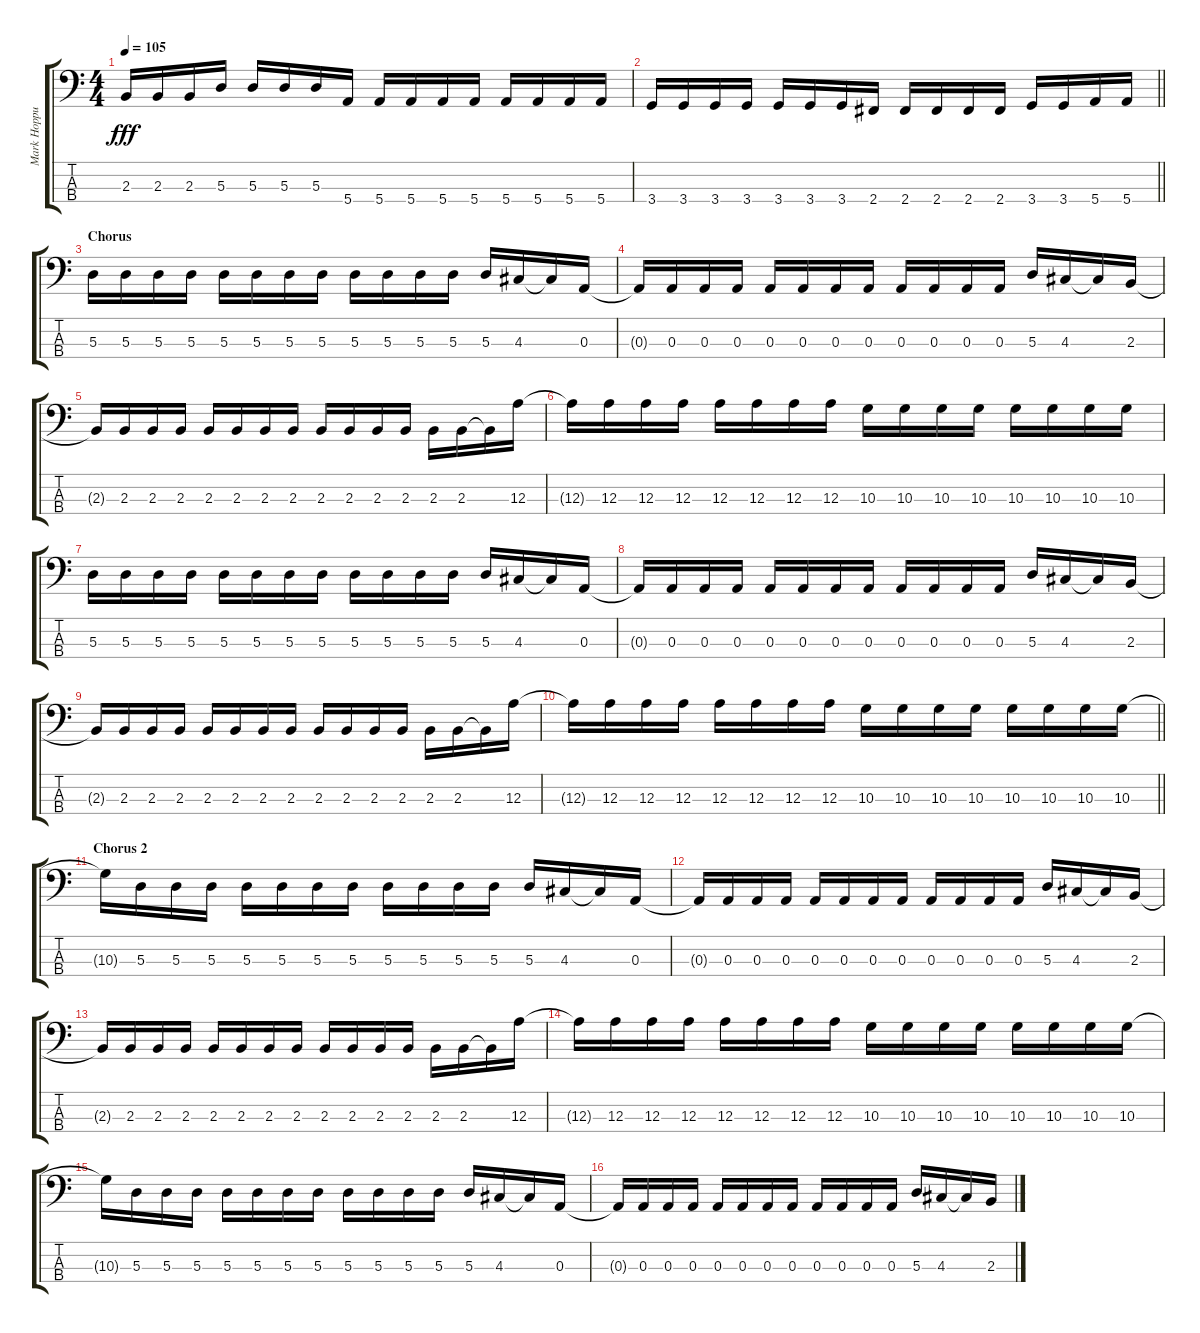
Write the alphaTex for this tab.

\track ("Mark Hoppus" "Mark Hoppu") {instrument electricbassfinger}
\staff {score tabs}
\tuning (G2 D2 A1 E1) {hide}
\ts (4 4)
\tempo 105
\clef f4
\ks c
2.3.16{dy fff} 2.3.16 2.3.16 5.3.16 5.3.16 5.3.16 5.3.16 5.4.16 5.4.16 5.4.16 5.4.16 5.4.16 5.4.16 5.4.16 5.4.16 5.4.16 |
\barLineRight lightlight
3.4.16 3.4.16 3.4.16 3.4.16 3.4.16 3.4.16 3.4.16 2.4.16 2.4.16 2.4.16 2.4.16 2.4.16 3.4.16 3.4.16 5.4.16 5.4.16 |
\section ("" "Chorus")
5.3.16 5.3.16 5.3.16 5.3.16 5.3.16 5.3.16 5.3.16 5.3.16 5.3.16 5.3.16 5.3.16 5.3.16 5.3.16 4.3.16 4.3{t}.16 0.3.16 |
0.3{t}.16 0.3.16 0.3.16 0.3.16 0.3.16 0.3.16 0.3.16 0.3.16 0.3.16 0.3.16 0.3.16 0.3.16 5.3.16 4.3.16 4.3{t}.16 2.3.16 |
2.3{t}.16 2.3.16 2.3.16 2.3.16 2.3.16 2.3.16 2.3.16 2.3.16 2.3.16 2.3.16 2.3.16 2.3.16 2.3.16 2.3.16 2.3{t}.16 12.3.16 |
12.3{t}.16 12.3.16 12.3.16 12.3.16 12.3.16 12.3.16 12.3.16 12.3.16 10.3.16 10.3.16 10.3.16 10.3.16 10.3.16 10.3.16 10.3.16 10.3.16 |
5.3.16 5.3.16 5.3.16 5.3.16 5.3.16 5.3.16 5.3.16 5.3.16 5.3.16 5.3.16 5.3.16 5.3.16 5.3.16 4.3.16 4.3{t}.16 0.3.16 |
0.3{t}.16 0.3.16 0.3.16 0.3.16 0.3.16 0.3.16 0.3.16 0.3.16 0.3.16 0.3.16 0.3.16 0.3.16 5.3.16 4.3.16 4.3{t}.16 2.3.16 |
2.3{t}.16 2.3.16 2.3.16 2.3.16 2.3.16 2.3.16 2.3.16 2.3.16 2.3.16 2.3.16 2.3.16 2.3.16 2.3.16 2.3.16 2.3{t}.16 12.3.16 |
\barLineRight lightlight
12.3{t}.16 12.3.16 12.3.16 12.3.16 12.3.16 12.3.16 12.3.16 12.3.16 10.3.16 10.3.16 10.3.16 10.3.16 10.3.16 10.3.16 10.3.16 10.3.16 |
\section ("" "Chorus 2")
10.3{t}.16 5.3.16 5.3.16 5.3.16 5.3.16 5.3.16 5.3.16 5.3.16 5.3.16 5.3.16 5.3.16 5.3.16 5.3.16 4.3.16 4.3{t}.16 0.3.16 |
0.3{t}.16 0.3.16 0.3.16 0.3.16 0.3.16 0.3.16 0.3.16 0.3.16 0.3.16 0.3.16 0.3.16 0.3.16 5.3.16 4.3.16 4.3{t}.16 2.3.16 |
2.3{t}.16 2.3.16 2.3.16 2.3.16 2.3.16 2.3.16 2.3.16 2.3.16 2.3.16 2.3.16 2.3.16 2.3.16 2.3.16 2.3.16 2.3{t}.16 12.3.16 |
12.3{t}.16 12.3.16 12.3.16 12.3.16 12.3.16 12.3.16 12.3.16 12.3.16 10.3.16 10.3.16 10.3.16 10.3.16 10.3.16 10.3.16 10.3.16 10.3.16 |
10.3{t}.16 5.3.16 5.3.16 5.3.16 5.3.16 5.3.16 5.3.16 5.3.16 5.3.16 5.3.16 5.3.16 5.3.16 5.3.16 4.3.16 4.3{t}.16 0.3.16 |
0.3{t}.16 0.3.16 0.3.16 0.3.16 0.3.16 0.3.16 0.3.16 0.3.16 0.3.16 0.3.16 0.3.16 0.3.16 5.3.16 4.3.16 4.3{t}.16 2.3.16
